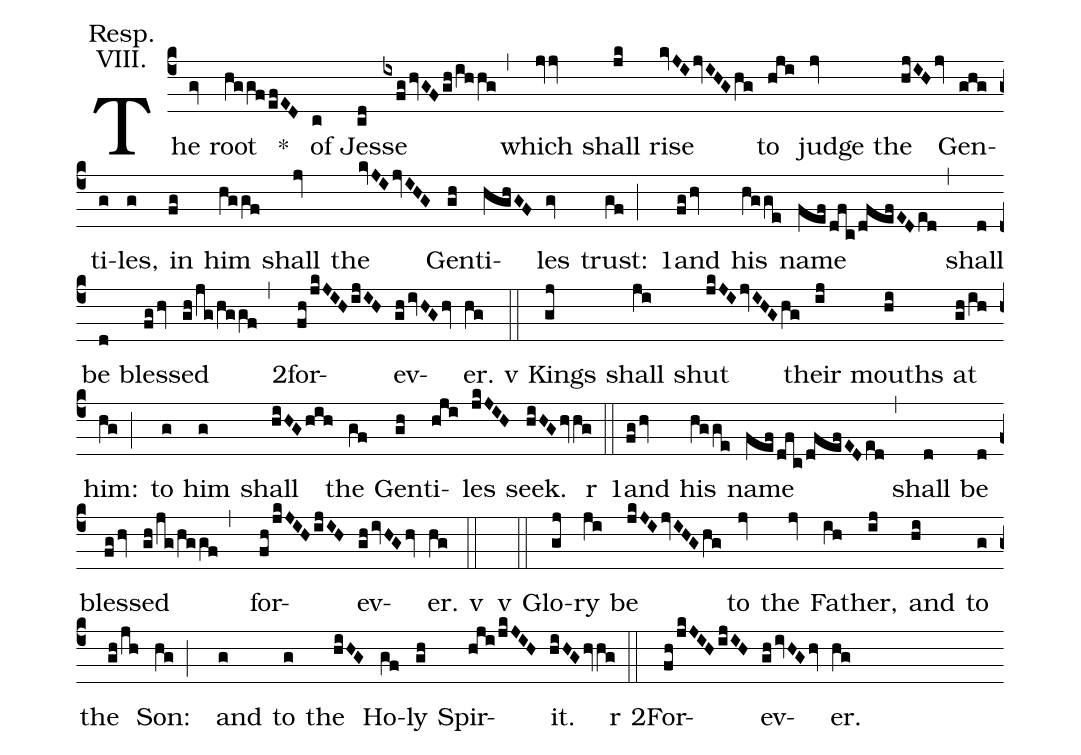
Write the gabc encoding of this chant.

annotation: Resp.;
annotation: VIII.;
%%
(c4) The(gv) root(hggf/efED) <sp>*</sp>() of(c) Je(cd)sse(ixfghvGFgh/ihhg,) which(jvv) shall(jk) rise(kvJIjvIHGhg) to(hji) judge(jv) the(hjIHjv) Gen(ghg)ti(g)les,(g) in(fg) him(hggf) shall(jv) the(kvJIjvIHG) Gen(gh)ti(hghGF)les(gv) trust:(gf;) <sp>1</sp>and(fghv) his(hgge) name(fef/dfc/dfefEDed,) shall(d) be(d) bles(fghv)sed(gh/jg/hggf,) <sp>2</sp>for(fh/jkJIHijIH)ev(ghivHGhv)er.(hg)

<sp>v</sp>(::) Kings(gj) shall(ji) shut(jkJIjvIHGhg) their(ij) mouths(hi) at(gh/ih) him:(hg;) to(g) him(g) shall(hiHGhih) the(gf) Gen(gh)ti(hji)les(jkJIH) seek.(hiHGhvhg)

<sp>r</sp>(::) <sp>1</sp>and(fghv) his(hgge) name(fef/dfc/dfefEDed,) shall(d) be(d) bles(fghv)sed(gh/jg/hggf,) for(fh/jkJIHijIH)ev(ghivHGhv)er.(hg)

<sp>v</sp>(::) <sp>v</sp>(::) Glo(gj)ry(ji) be(jkJIjvIHGhg) to(jv) the(jv) Fa(ih)ther,(ij) and(hi) to(g) the(gh/jh) Son:(hg;) and(g) to(g) the(hiHG) Ho(gf)ly(gh) Spir(hji/jkJIH)it.(hiHGhvhg)

<sp>r</sp>(::) <sp>2</sp>For(fh/jkJIHijIH)ev(ghivHGhv)er.(hg)
